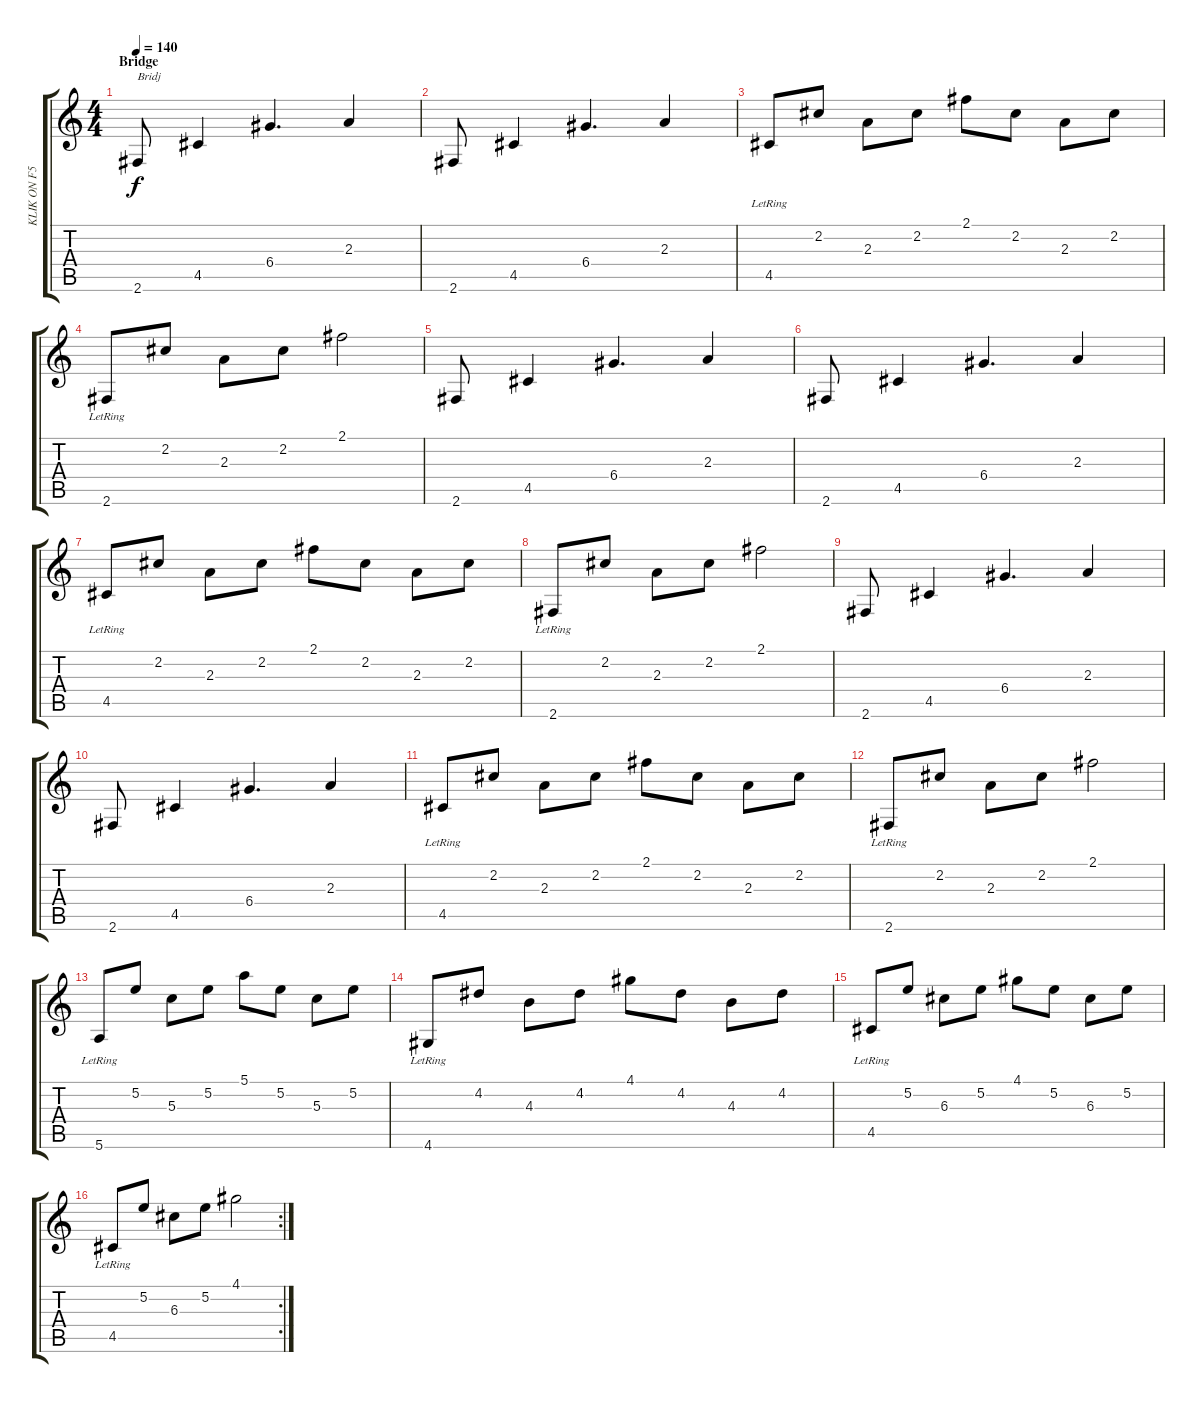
\track ("KLIK ON F5" "KLIK ON F5") {instrument acousticguitarnylon}
\staff {score tabs}
\tuning (E4 B3 G3 D3 A2 E2) {hide}
\ts (4 4)
\section ("" "Bridge")
\tempo 140
\clef g2
\ks c
2.6.8{txt "Bridj" dy f} 4.5.4 6.4.4{d} 2.3.4 |
2.6.8 4.5.4 6.4.4{d} 2.3.4 |
4.5{lr}.8 2.2.8 2.3.8 2.2.8 2.1.8 2.2.8 2.3.8 2.2.8 |
2.6{lr}.8 2.2.8 2.3.8 2.2.8 2.1.2 |
2.6.8 4.5.4 6.4.4{d} 2.3.4 |
2.6.8 4.5.4 6.4.4{d} 2.3.4 |
4.5{lr}.8 2.2.8 2.3.8 2.2.8 2.1.8 2.2.8 2.3.8 2.2.8 |
2.6{lr}.8 2.2.8 2.3.8 2.2.8 2.1.2 |
2.6.8 4.5.4 6.4.4{d} 2.3.4 |
2.6.8 4.5.4 6.4.4{d} 2.3.4 |
4.5{lr}.8 2.2.8 2.3.8 2.2.8 2.1.8 2.2.8 2.3.8 2.2.8 |
2.6{lr}.8 2.2.8 2.3.8 2.2.8 2.1.2 |
5.6{lr}.8 5.2.8 5.3.8 5.2.8 5.1.8 5.2.8 5.3.8 5.2.8 |
4.6{lr}.8 4.2.8 4.3.8 4.2.8 4.1.8 4.2.8 4.3.8 4.2.8 |
4.5{lr}.8 5.2.8 6.3.8 5.2.8 4.1.8 5.2.8 6.3.8 5.2.8 |
\rc 2
4.5{lr}.8 5.2.8 6.3.8 5.2.8 4.1.2
